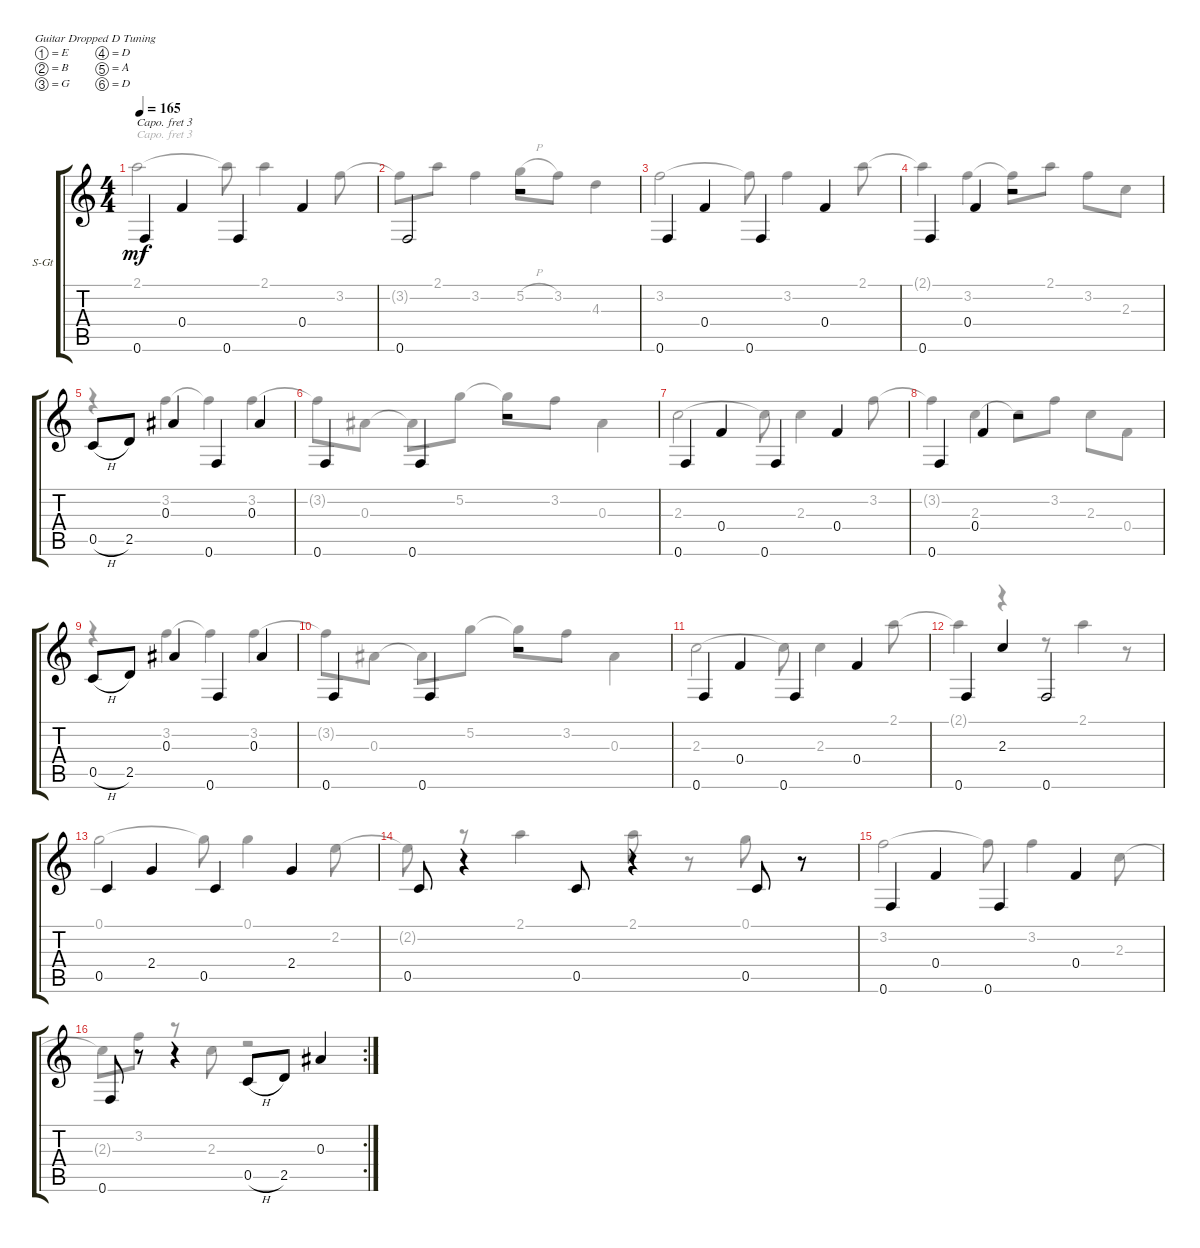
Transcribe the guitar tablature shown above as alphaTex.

\defaultSystemsLayout 4
\bracketExtendMode groupsimilarinstruments
\firstSystemTrackNameOrientation horizontal
\otherSystemsTrackNameOrientation horizontal
\track ("Steel Guitar" "S-Gt") {instrument acousticguitarsteel}
\staff {score tabs}
\capo 3
\tuning (E4 B3 G3 D3 A2 D2)
\voice
\ts (4 4)
\tempo 165
\clef g2
\ks c
0.6.4{dy mf instrument acousticguitarsteel} 0.4.4 0.6.4 0.4.4 |
0.6.2 r.2 |
0.6.4 0.4.4 0.6.4 0.4.4 |
0.6.4 0.4.4 r.2 |
0.5{h}.8 2.5.8 0.3.4 0.6.4 0.3.4 |
0.6.4 0.6.4 r.2 |
0.6.4 0.4.4 0.6.4 0.4.4 |
0.6.4 0.4.4 r.2 |
0.5{h}.8 2.5.8 0.3.4 0.6.4 0.3.4 |
0.6.4 0.6.4 r.2 |
0.6.4 0.4.4 0.6.4 0.4.4 |
0.6.4 2.3.4 0.6.2 |
0.5.4 2.4.4 0.5.4 2.4.4 |
0.5.8 r.4 0.5.8 r.4 0.5.8 r.8 |
0.6.4 0.4.4 0.6.4 0.4.4 |
\rc 2
0.6.8 r.8 r.4 0.5{h}.8 2.5.8 0.3.4
\voice
\clef g2
\ottava regular
\simile none
\ks c
2.1.2{dy mf} 2.1{t}.8 2.1.4 3.2.8 |
3.2{t}.8 2.1.8 3.2.4 5.2{h}.8 3.2.8 4.3.4 |
3.2.2 3.2{t}.8 3.2.4 2.1.8 |
2.1{t}.4 3.2.4 3.2{t}.8 2.1.8 3.2.8 2.3.8 |
r.4 3.2.4 3.2{t}.4 3.2.4 |
3.2{t}.8 0.3.8 0.3{t}.8 5.2.8 5.2{t}.8 3.2.8 0.3.4 |
2.3.2 2.3{t}.8 2.3.4 3.2.8 |
3.2{t}.4 2.3.4 2.3{t}.8 3.2.8 2.3.8 0.4.8 |
r.4 3.2.4 3.2{t}.4 3.2.4 |
3.2{t}.8 0.3.8 0.3{t}.8 5.2.8 5.2{t}.8 3.2.8 0.3.4 |
2.3.2 2.3{t}.8 2.3.4 2.1.8 |
2.1{t}.4 r.4 r.8 2.1.4 r.8 |
0.1.2 0.1{t}.8 0.1.4 2.2.8 |
2.2{t}.8 r.8 2.1.4 2.1.8 r.8 0.1.8 r.8 |
3.2.2 3.2{t}.8 3.2.4 2.3.8 |
2.3{t}.8 3.2.8 r.8 2.3.8 r.2
